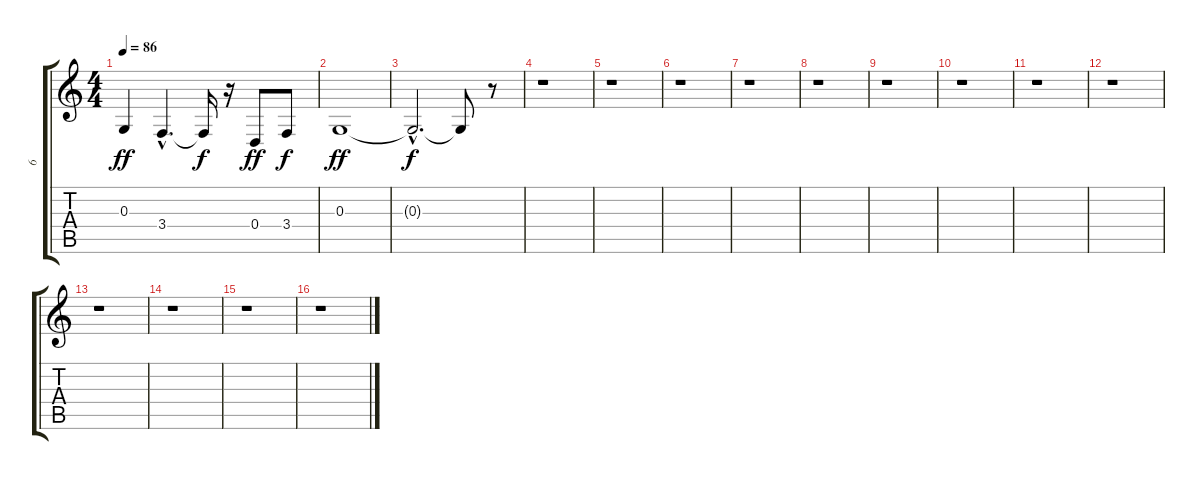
\track ("6" "6") {instrument bassoon}
\staff {score tabs}
\tuning (E4 B3 G3 D3 A2 E2) {hide}
\ts (4 4)
\tempo 86
\clef g2
\ks c
0.3.4{dy ff} 3.4{hac}.4{d} 3.4{t}.16{dy f} r.16 0.4.8{dy ff} 3.4.8{dy f} |
0.3.1{dy ff} |
0.3{hac t}.2{d dy f} 0.3{t}.8 r.8 |
r.1 |
r.1 |
r.1 |
r.1 |
r.1 |
r.1 |
r.1 |
r.1 |
r.1 |
r.1 |
r.1 |
r.1 |
r.1
